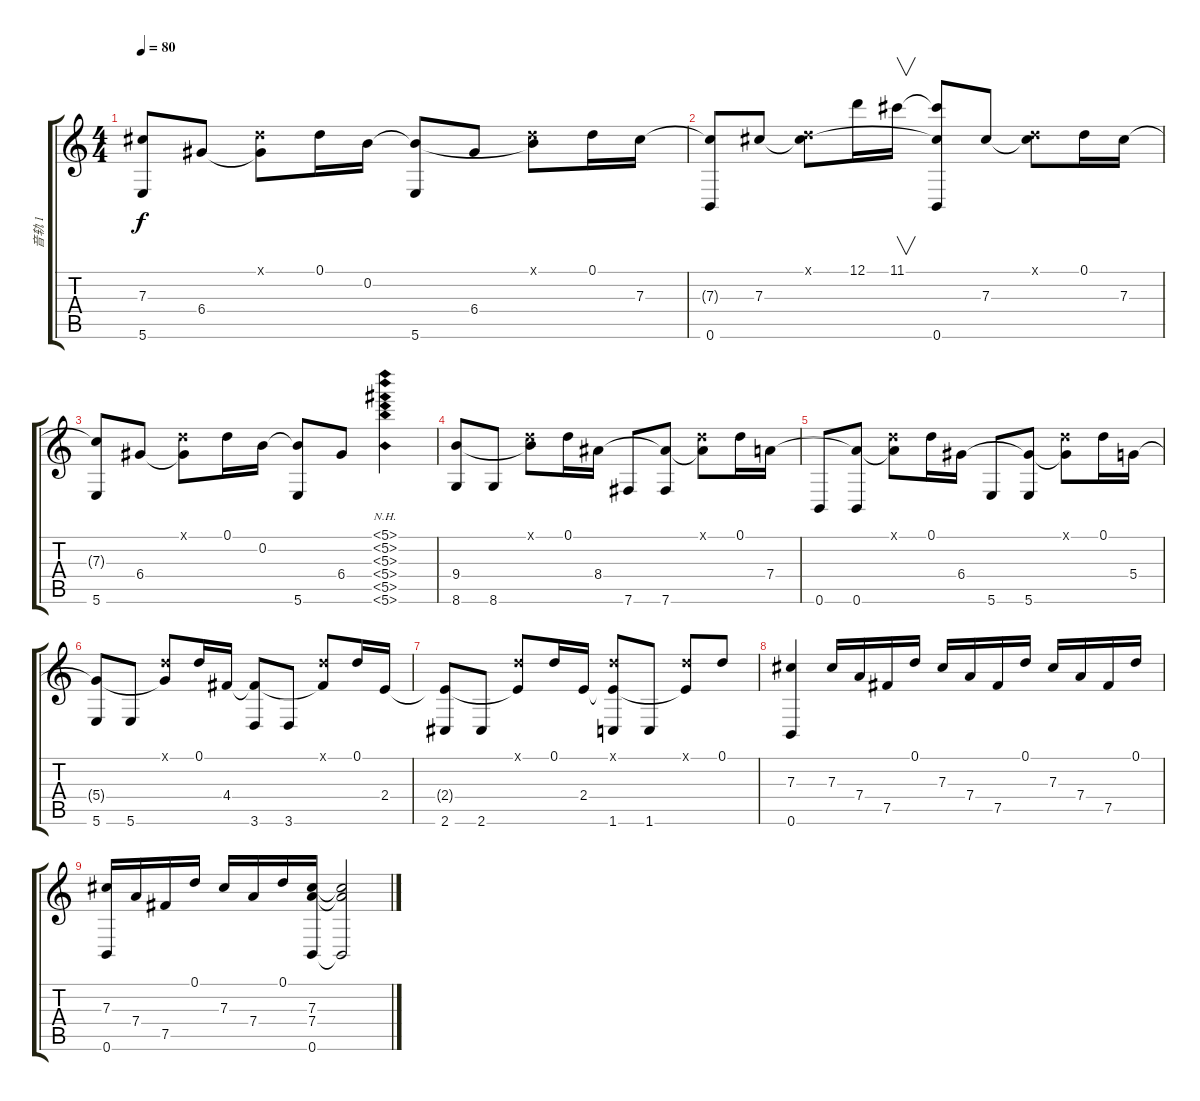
\track ("音轨 1" "音轨 1") {instrument acousticguitarsteel}
\staff {score tabs}
\tuning (D4 B3 Gb3 D3 B2 B1) {hide}
\ts (4 4)
\tempo 80
\clef g2
\ks c
(7.3{t} 5.6).8{dy f} 6.4.8 (0.1{x} 6.4{t}).8 0.1.16 0.2.16 (0.2{t} 5.6).8 6.4.8 (0.1{x} 0.2{t}).8 0.1.16 7.3.16 |
(7.3{t} 0.6).8 7.3.8 (0.1{x} 7.3{t}).8 12.1.16 11.1.16{v} (11.1{t} 7.3{t} 0.6).8 7.3.8 (0.1{x} 7.3{t}).8 0.1.16 7.3.16 |
(7.3{t} 5.6).8 6.4.8 (0.1{x} 6.4{t}).8 0.1.16 0.2.16 (0.2{t} 5.6).8 6.4.8 (5.1{nh} 5.2{nh} 5.3{nh} 5.4{nh} 5.5{nh} 5.6{nh}).4 |
(9.4 8.6).8 8.6.8 (0.1{x} 9.4{t}).8 0.1.16 8.4.16 7.6.8 (8.4{t} 7.6).8 (0.1{x} 8.4{t}).8 0.1.16 7.4.16 |
0.6.8 (7.4{t} 0.6).8 (0.1{x} 7.4{t}).8 0.1.16 6.4.16 5.6.8 (6.4{t} 5.6).8 (0.1{x} 6.4{t}).8 0.1.16 5.4.16 |
(5.4{t} 5.6).8 5.6.8 (0.1{x} 5.4{t}).8 0.1.16 4.4.16 (4.4{t} 3.6).8 3.6.8 (0.1{x} 4.4{t}).8 0.1.16 2.4.16 |
(2.4{t} 2.6).8 2.6.8 (0.1{x} 2.4{t}).8 0.1.16 2.4.16 (0.1{x} 2.4{t} 1.6).8 1.6.8 (0.1{x} 2.4{t}).8 0.1.8 |
(7.3 0.6).4 7.3.16 7.4.16 7.5.16 0.1.16 7.3.16 7.4.16 7.5.16 0.1.16 7.3.16 7.4.16 7.5.16 0.1.16 |
(7.3 0.6).16 7.4.16 7.5.16 0.1.16 7.3.16 7.4.16 0.1.16 (7.3 7.4 0.6).16 (7.3{t} 7.4{t} 0.6{t}).2
